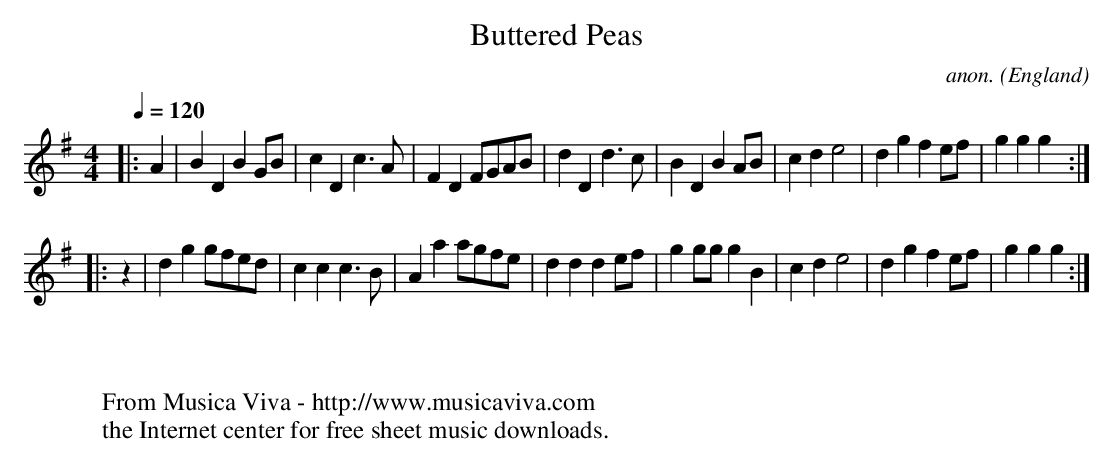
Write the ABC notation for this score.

X:1
T:Buttered Peas
C:anon.
O:England
M:4/4
L:1/4
Q:120
K:G
|:A|BDBG/B/|cDc>A|FDF/G/A/B/|dDd>c|BDBA/B/|cde2|dgfe/f/|ggg:|
|:z|dgg/f/e/d/|ccc>B|Aaa/g/f/e/|ddde/f/|gg/g/gB|cde2|dgfe/f/|ggg:|
W:
W:
W:  From Musica Viva - http://www.musicaviva.com
W:  the Internet center for free sheet music downloads.
